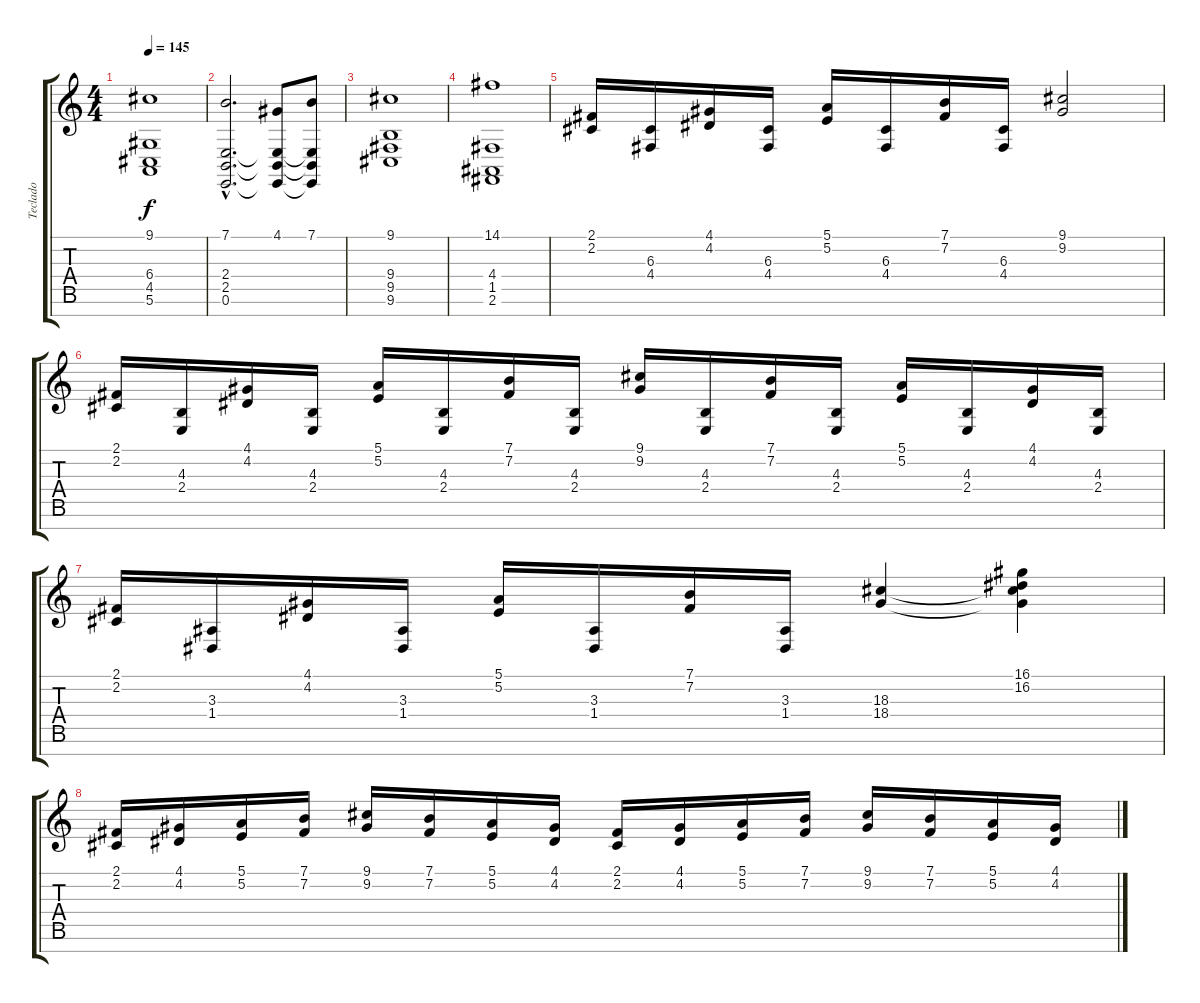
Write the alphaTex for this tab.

\track ("Teclado" "Teclado") {instrument stringensemble1}
\staff {score tabs}
\tuning (E4 B3 G3 D3 A2 E2 B1) {hide}
\ts (4 4)
\tempo 145
\clef g2
\ks c
(9.1 6.4 4.5 5.6).1{dy f} |
(7.1{hac} 2.4{hac} 2.5{hac} 0.6{hac}).2{d} (4.1 2.4{t} 2.5{t} 0.6{t}).8 (7.1 2.4{t} 2.5{t} 0.6{t}).8 |
(9.1 9.4 9.5 9.6).1 |
(14.1 4.4 1.5 2.6).1 |
(2.1 2.2).16{volume 15} (6.3 4.4).16 (4.1 4.2).16 (6.3 4.4).16 (5.1 5.2).16 (6.3 4.4).16 (7.1 7.2).16 (6.3 4.4).16 (9.1 9.2).2 |
(2.1 2.2).16 (4.3 2.4).16 (4.1 4.2).16 (4.3 2.4).16 (5.1 5.2).16 (4.3 2.4).16 (7.1 7.2).16 (4.3 2.4).16 (9.1 9.2).16 (4.3 2.4).16 (7.1 7.2).16 (4.3 2.4).16 (5.1 5.2).16 (4.3 2.4).16 (4.1 4.2).16 (4.3 2.4).16 |
(2.1 2.2).16 (3.3 1.4).16 (4.1 4.2).16 (3.3 1.4).16 (5.1 5.2).16 (3.3 1.4).16 (7.1 7.2).16 (3.3 1.4).16 (18.3 18.4).4 (16.1 16.2 18.3{t} 18.4{t}).4 |
(2.1 2.2).16 (4.1 4.2).16 (5.1 5.2).16 (7.1 7.2).16 (9.1 9.2).16 (7.1 7.2).16 (5.1 5.2).16 (4.1 4.2).16 (2.1 2.2).16 (4.1 4.2).16 (5.1 5.2).16 (7.1 7.2).16 (9.1 9.2).16 (7.1 7.2).16 (5.1 5.2).16 (4.1 4.2).16
